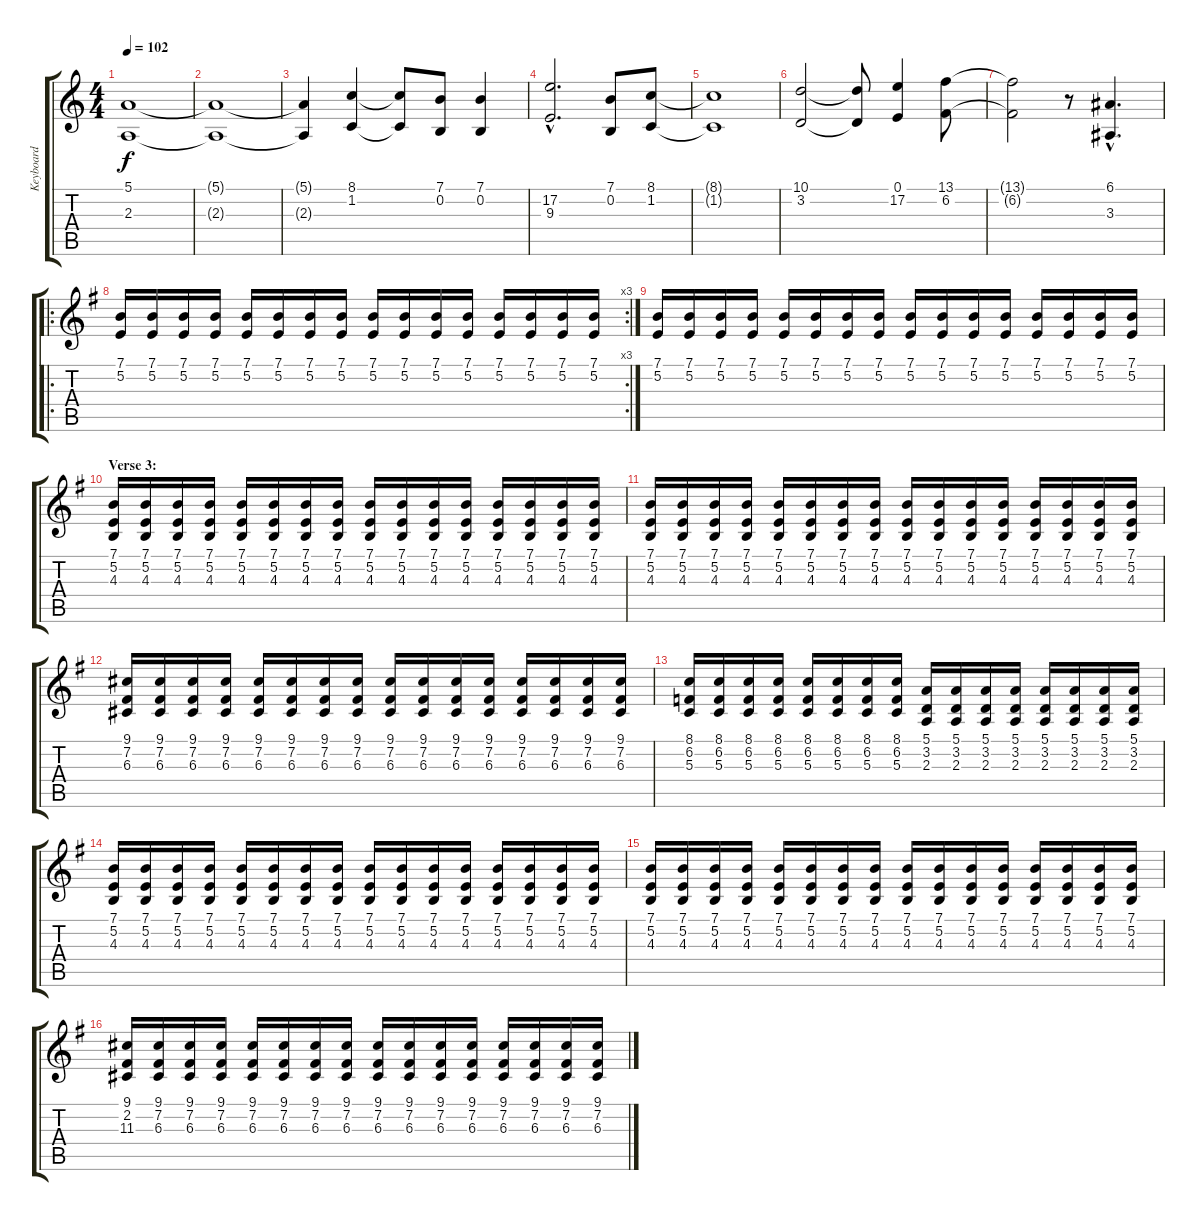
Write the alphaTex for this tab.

\track ("Keyboard" "Keyboard") {instrument lead3calliope}
\staff {score tabs}
\tuning (E4 B3 G3 D3 A2 E2) {hide}
\ts (4 4)
\tempo 102
\clef g2
\ks c
(5.1{t} 2.3{t}).1{dy f} |
(5.1{t} 2.3{t}).1 |
(5.1{t} 2.3{t}).4 (8.1 1.2).4 (8.1{t} 1.2{t}).8 (7.1 0.2).8 (7.1 0.2).4 |
(17.2{hac} 9.3{hac}).2{d} (7.1 0.2).8 (8.1 1.2).8 |
(8.1{t} 1.2{t}).1 |
(10.1 3.2).2 (10.1{t} 3.2{t}).8 (0.1 17.2).4 (13.1 6.2).8 |
(13.1{t} 6.2{t}).2 r.8 (6.1{hac} 3.3{hac}).4{d} |
\ro
\rc 3
\ks g
(7.1 5.2).16{volume 8 instrument rockorgan} (7.1 5.2).16 (7.1 5.2).16 (7.1 5.2).16 (7.1 5.2).16 (7.1 5.2).16 (7.1 5.2).16 (7.1 5.2).16 (7.1 5.2).16 (7.1 5.2).16 (7.1 5.2).16 (7.1 5.2).16 (7.1 5.2).16 (7.1 5.2).16 (7.1 5.2).16 (7.1 5.2).16 |
(7.1 5.2).16 (7.1 5.2).16 (7.1 5.2).16 (7.1 5.2).16 (7.1 5.2).16 (7.1 5.2).16 (7.1 5.2).16 (7.1 5.2).16 (7.1 5.2).16 (7.1 5.2).16 (7.1 5.2).16 (7.1 5.2).16 (7.1 5.2).16 (7.1 5.2).16 (7.1 5.2).16 (7.1 5.2).16 |
\section ("" "Verse 3:")
(7.1 5.2 4.3).16{volume 6 instrument rockorgan} (7.1 5.2 4.3).16 (7.1 5.2 4.3).16 (7.1 5.2 4.3).16 (7.1 5.2 4.3).16 (7.1 5.2 4.3).16 (7.1 5.2 4.3).16 (7.1 5.2 4.3).16 (7.1 5.2 4.3).16 (7.1 5.2 4.3).16 (7.1 5.2 4.3).16 (7.1 5.2 4.3).16 (7.1 5.2 4.3).16 (7.1 5.2 4.3).16 (7.1 5.2 4.3).16 (7.1 5.2 4.3).16 |
(7.1 5.2 4.3).16 (7.1 5.2 4.3).16 (7.1 5.2 4.3).16 (7.1 5.2 4.3).16 (7.1 5.2 4.3).16 (7.1 5.2 4.3).16 (7.1 5.2 4.3).16 (7.1 5.2 4.3).16 (7.1 5.2 4.3).16 (7.1 5.2 4.3).16 (7.1 5.2 4.3).16 (7.1 5.2 4.3).16 (7.1 5.2 4.3).16 (7.1 5.2 4.3).16 (7.1 5.2 4.3).16 (7.1 5.2 4.3).16 |
(9.1 7.2 6.3).16 (9.1 7.2 6.3).16 (9.1 7.2 6.3).16 (9.1 7.2 6.3).16 (9.1 7.2 6.3).16 (9.1 7.2 6.3).16 (9.1 7.2 6.3).16 (9.1 7.2 6.3).16 (9.1 7.2 6.3).16 (9.1 7.2 6.3).16 (9.1 7.2 6.3).16 (9.1 7.2 6.3).16 (9.1 7.2 6.3).16 (9.1 7.2 6.3).16 (9.1 7.2 6.3).16 (9.1 7.2 6.3).16 |
(8.1 6.2 5.3).16 (8.1 6.2 5.3).16 (8.1 6.2 5.3).16 (8.1 6.2 5.3).16 (8.1 6.2 5.3).16 (8.1 6.2 5.3).16 (8.1 6.2 5.3).16 (8.1 6.2 5.3).16 (5.1 3.2 2.3).16 (5.1 3.2 2.3).16 (5.1 3.2 2.3).16 (5.1 3.2 2.3).16 (5.1 3.2 2.3).16 (5.1 3.2 2.3).16 (5.1 3.2 2.3).16 (5.1 3.2 2.3).16 |
(7.1 5.2 4.3).16{volume 6 instrument rockorgan} (7.1 5.2 4.3).16 (7.1 5.2 4.3).16 (7.1 5.2 4.3).16 (7.1 5.2 4.3).16 (7.1 5.2 4.3).16 (7.1 5.2 4.3).16 (7.1 5.2 4.3).16 (7.1 5.2 4.3).16 (7.1 5.2 4.3).16 (7.1 5.2 4.3).16 (7.1 5.2 4.3).16 (7.1 5.2 4.3).16 (7.1 5.2 4.3).16 (7.1 5.2 4.3).16 (7.1 5.2 4.3).16 |
(7.1 5.2 4.3).16 (7.1 5.2 4.3).16 (7.1 5.2 4.3).16 (7.1 5.2 4.3).16 (7.1 5.2 4.3).16 (7.1 5.2 4.3).16 (7.1 5.2 4.3).16 (7.1 5.2 4.3).16 (7.1 5.2 4.3).16 (7.1 5.2 4.3).16 (7.1 5.2 4.3).16 (7.1 5.2 4.3).16 (7.1 5.2 4.3).16 (7.1 5.2 4.3).16 (7.1 5.2 4.3).16 (7.1 5.2 4.3).16 |
(9.1 2.2 11.3).16 (9.1 7.2 6.3).16 (9.1 7.2 6.3).16 (9.1 7.2 6.3).16 (9.1 7.2 6.3).16 (9.1 7.2 6.3).16 (9.1 7.2 6.3).16 (9.1 7.2 6.3).16 (9.1 7.2 6.3).16 (9.1 7.2 6.3).16 (9.1 7.2 6.3).16 (9.1 7.2 6.3).16 (9.1 7.2 6.3).16 (9.1 7.2 6.3).16 (9.1 7.2 6.3).16 (9.1 7.2 6.3).16
